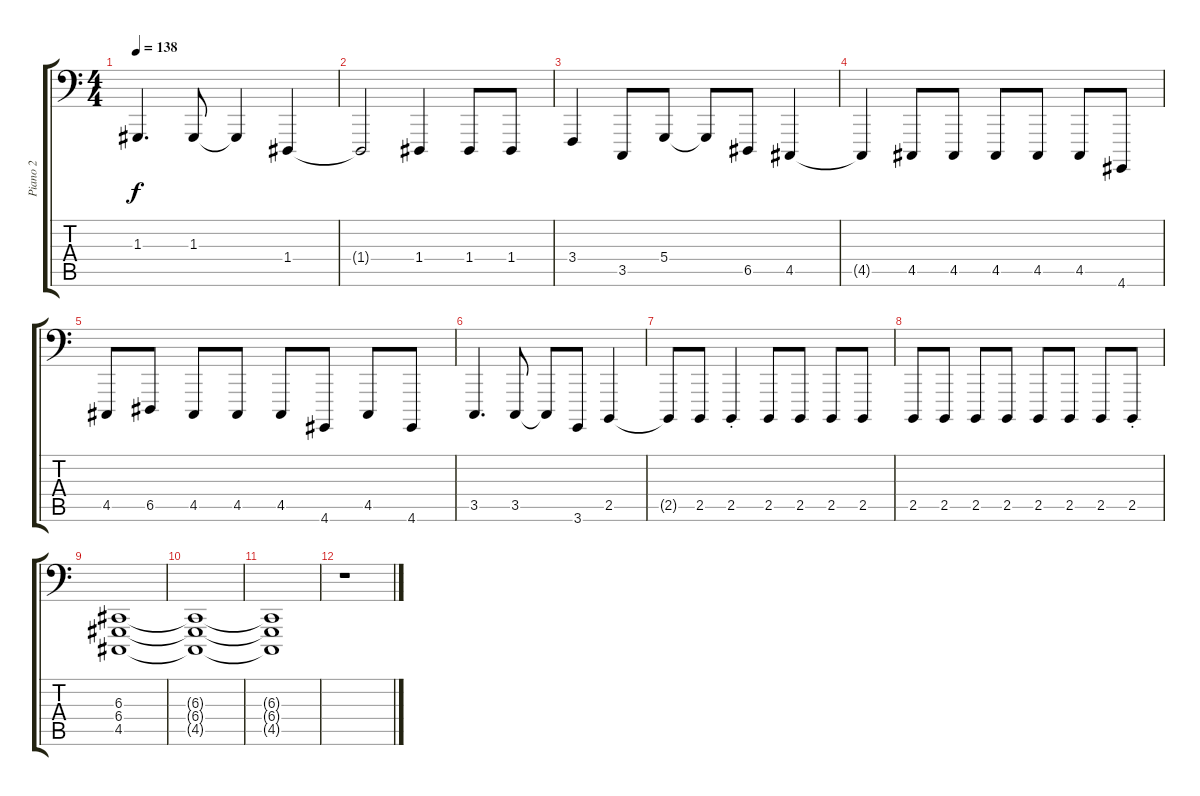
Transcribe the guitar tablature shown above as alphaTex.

\track ("Piano 2" "Piano 2") {instrument acousticgrandpiano}
\staff {score tabs}
\tuning (F2 C2 G1 D1 A0 E0) {hide}
\ts (4 4)
\tempo 138
\clef f4
\ks c
1.3.4{d dy f} 1.3.8 1.3{t}.4 1.4.4 |
1.4{t}.2 1.4.4 1.4.8 1.4.8 |
3.4.4 3.5.8 5.4.8 5.4{t}.8 6.5.8 4.5.4 |
4.5{t}.4 4.5.8 4.5.8 4.5.8 4.5.8 4.5.8 4.6.8 |
4.5.8 6.5.8 4.5.8 4.5.8 4.5.8 4.6.8 4.5.8 4.6.8 |
3.5.4{d} 3.5.8 3.5{t}.8 3.6.8 2.5.4 |
2.5{t}.8 2.5.8 2.5{st}.4 2.5.8 2.5.8 2.5.8 2.5.8 |
2.5.8 2.5.8 2.5.8 2.5.8 2.5.8 2.5.8 2.5.8 2.5{st}.8 |
(6.3 6.4 4.5).1 |
(6.3{t} 6.4{t} 4.5{t}).1 |
(6.3{t} 6.4{t} 4.5{t}).1 |
r.1
